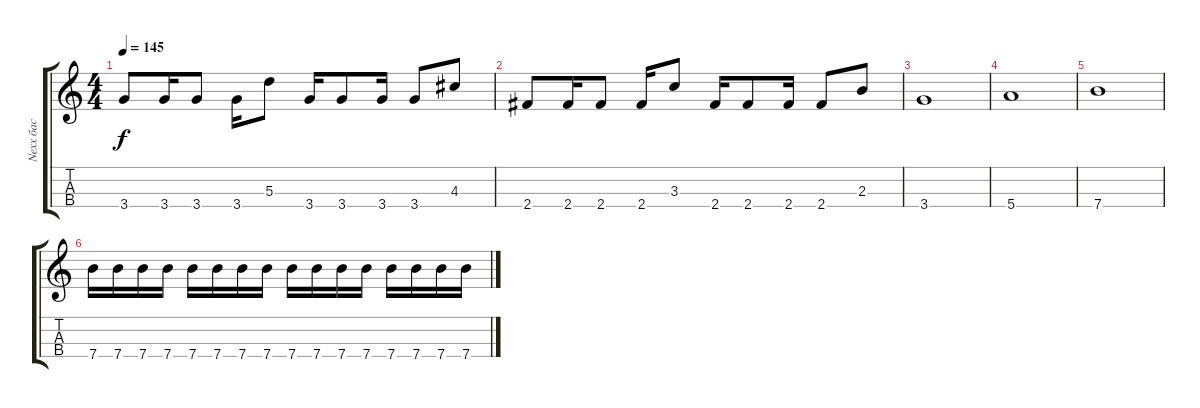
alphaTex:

\track ("Nexx бас" "Nexx бас") {instrument electricbassfinger}
\staff {score tabs}
\tuning (G4 D4 A3 E3) {hide}
\ts (4 4)
\tempo 145
\clef g2
\ks c
3.4.8{dy f} 3.4.16 3.4.8 3.4.16 5.3.8 3.4.16 3.4.8 3.4.16 3.4.8 4.3.8 |
2.4.8 2.4.16 2.4.8 2.4.16 3.3.8 2.4.16 2.4.8 2.4.16 2.4.8 2.3.8 |
3.4.1 |
5.4.1 |
7.4.1 |
7.4.16 7.4.16 7.4.16 7.4.16 7.4.16 7.4.16 7.4.16 7.4.16 7.4.16 7.4.16 7.4.16 7.4.16 7.4.16 7.4.16 7.4.16 7.4.16
